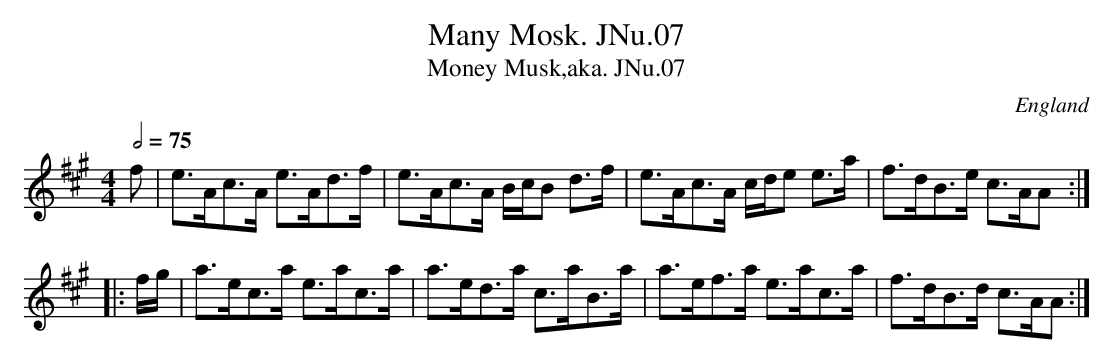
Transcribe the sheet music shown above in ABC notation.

X:1
T:Many Mosk. JNu.07
T:Money Musk,aka. JNu.07
L:1/8
M:4/4
O:England
Q:1/2=75
K:A
f|e>Ac>A e>Ad>f|e>Ac>A B/c/B d>f|e>Ac>A c/d/e e>a|f>dB>e c>AA:|!
|:f/g/|a>ec>a e>ac>a|a>ed>a c>aB>a|a>ef>a e>ac>a|f>dB>d c>AA:|
